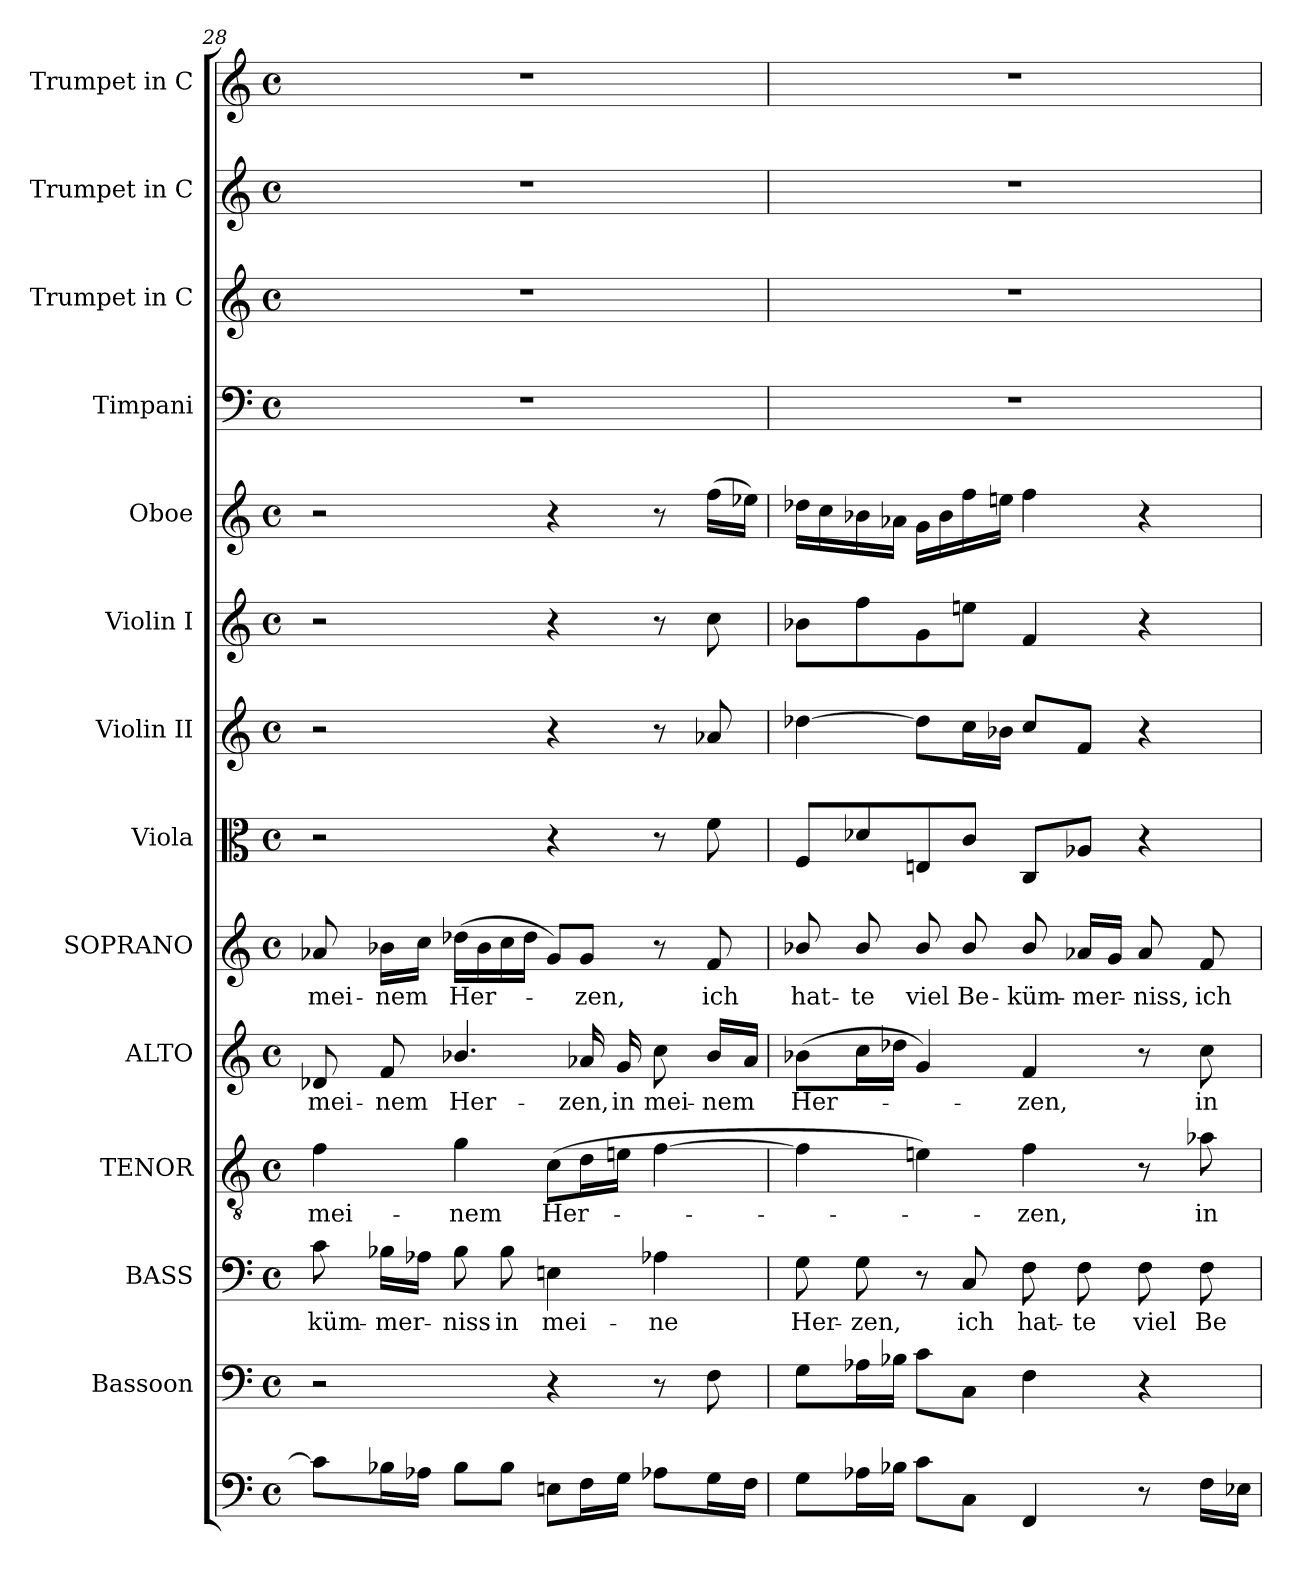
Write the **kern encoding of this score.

**kern	**kern	**kern	**text	**kern	**text	**kern	**text	**kern	**text	**kern	**kern	**kern	**kern	**kern	**kern	**kern	**kern
*part14	*part13	*part12	*part12	*part11	*part11	*part10	*part10	*part9	*part9	*part8	*part7	*part6	*part5	*part4	*part3	*part2	*part1
*staff14	*staff13	*staff12	*staff12	*staff11	*staff11	*staff10	*staff10	*staff9	*staff9	*staff8	*staff7	*staff6	*staff5	*staff4	*staff3	*staff2	*staff1
*	*I"Bassoon	*I"BASS	*	*I"TENOR	*	*I"ALTO	*	*I"SOPRANO	*	*I"Viola	*I"Violin II	*I"Violin I	*I"Oboe	*I"Timpani	*I"Trumpet in C	*I"Trumpet in C	*I"Trumpet in C
*	*	*	*	*	*	*I'Alto	*	*I'Soprano	*	*I'Viola	*I'Violin II	*I'Violin I	*I'Oboe	*I'Timp.	*	*	*
*clefF4	*clefF4	*clefF4	*	*clefGv2	*	*clefG2	*	*clefG2	*	*clefC3	*clefG2	*clefG2	*clefG2	*clefF4	*clefG2	*clefG2	*clefG2
*	*	*	*	*ITrd7c12	*	*	*	*	*	*	*	*	*	*	*	*	*
*k[]	*k[]	*k[]	*	*k[]	*	*k[]	*	*k[]	*	*k[]	*k[]	*k[]	*k[]	*k[]	*k[]	*k[]	*k[]
*C:	*C:	*C:	*	*C:	*	*C:	*	*C:	*	*C:	*C:	*C:	*C:	*C:	*C:	*C:	*C:
*M4/4	*M4/4	*M4/4	*	*M4/4	*	*M4/4	*	*M4/4	*	*M4/4	*M4/4	*M4/4	*M4/4	*M4/4	*M4/4	*M4/4	*M4/4
*met(c)	*met(c)	*met(c)	*	*met(c)	*	*met(c)	*	*met(c)	*	*met(c)	*met(c)	*met(c)	*met(c)	*met(c)	*met(c)	*met(c)	*met(c)
=28	=28	=28	=28	=28	=28	=28	=28	=28	=28	=28	=28	=28	=28	=28	=28	=28	=28
!	!	!	!LO:LY:b:color=#000000	!	!	!	!	!	!	!	!	!	!	!	!	!	!
!	!	!	!	!	!LO:LY:b:color=#000000	!	!	!	!	!	!	!	!	!	!	!	!
!	!	!	!	!	!	!	!LO:LY:b:color=#000000	!	!	!	!	!	!	!	!	!	!
!	!	!	!	!	!	!	!	!	!LO:LY:b:color=#000000	!	!	!	!	!	!	!	!
8ci\L]	2r	8ci\	-küm-	4Fi\	mei-	8d-Xi/	mei-	8a-Xi/	mei-	2r	2r	2r	2r	1r	1r	1r	1r
!	!	!	!LO:LY:b:color=#000000	!	!	!	!	!	!	!	!	!	!	!	!	!	!
!	!	!	!	!	!	!	!LO:LY:b:color=#000000	!	!	!	!	!	!	!	!	!	!
!	!	!	!	!	!	!	!	!	!LO:LY:b:color=#000000	!	!	!	!	!	!	!	!
16B-i\L	.	16B-i\LL	-mer-	.	.	8fi/	-nem	16b-i\LL	-nem	.	.	.	.	.	.	.	.
16A-Xi\JJ	.	16A-Xi\JJ	.	.	.	.	.	16cci\JJ	.	.	.	.	.	.	.	.	.
!	!	!	!LO:LY:b:color=#000000	!	!	!	!	!	!	!	!	!	!	!	!	!	!
!	!	!	!	!	!LO:LY:b:color=#000000	!	!	!	!	!	!	!	!	!	!	!	!
!	!	!	!	!	!	!	!LO:LY:b:color=#000000	!	!	!	!	!	!	!	!	!	!
!	!	!	!	!	!	!	!	!	!LO:LY:b:color=#000000	!	!	!	!	!	!	!	!
8B-i\L	.	8B-i\	-niss	4Gi\	-nem	4.b-i/	Her-	(16dd-Xi\LL	Her-	.	.	.	.	.	.	.	.
.	.	.	.	.	.	.	.	16b-i\	.	.	.	.	.	.	.	.	.
!	!	!	!LO:LY:b:color=#000000	!	!	!	!	!	!	!	!	!	!	!	!	!	!
8B-i\J	.	8B-i\	in	.	.	.	.	16cci\	.	.	.	.	.	.	.	.	.
.	.	.	.	.	.	.	.	16dd-i\JJ	.	.	.	.	.	.	.	.	.
!	!	!	!LO:LY:b:color=#000000	!	!	!	!	!	!	!	!	!	!	!	!	!	!
!	!	!	!	!	!LO:LY:b:color=#000000	!	!	!	!	!	!	!	!	!	!	!	!
8Eni\L	4r	4Eni\	mei-	(8Ci\L	Her-	.	.	8gi/L)	.	4r	4r	4r	4r	.	.	.	.
!	!	!	!	!	!	!	!LO:LY:b:color=#000000	!	!	!	!	!	!	!	!	!	!
!	!	!	!	!	!	!	!	!	!LO:LY:b:color=#000000	!	!	!	!	!	!	!	!
16Fi\L	.	.	.	16Di\L	.	16a-Xi/	-zen,	8gi/J	-zen,	.	.	.	.	.	.	.	.
!	!	!	!	!	!	!	!LO:LY:b:color=#000000	!	!	!	!	!	!	!	!	!	!
16Gi\JJ	.	.	.	16Eni\JJ	.	16gi/	in	.	.	.	.	.	.	.	.	.	.
!	!	!	!LO:LY:b:color=#000000	!	!	!	!	!	!	!	!	!	!	!	!	!	!
!	!	!	!	!	!	!	!LO:LY:b:color=#000000	!	!	!	!	!	!	!	!	!	!
8A-Xi\L	8r	4A-Xi\	-ne	[4Fi\	.	8cci\	mei-	8r	.	8r	8r	8r	8r	.	.	.	.
!	!	!	!	!	!	!	!LO:LY:b:color=#000000	!	!	!	!	!	!	!	!	!	!
!	!	!	!	!	!	!	!	!	!LO:LY:b:color=#000000	!	!	!	!	!	!	!	!
16Gi\L	8Fi\	.	.	.	.	16b-i/LL	-nem	8fi/	ich	8fi\	8a-Xi/	8cci\	(16ffi\LL	.	.	.	.
16Fi\JJ	.	.	.	.	.	16a-i/JJ	.	.	.	.	.	.	16ee-i\JJ)	.	.	.	.
=29	=29	=29	=29	=29	=29	=29	=29	=29	=29	=29	=29	=29	=29	=29	=29	=29	=29
!	!	!	!LO:LY:b:color=#000000	!	!	!	!	!	!	!	!	!	!	!	!	!	!
!	!	!	!	!	!	!	!LO:LY:b:color=#000000	!	!	!	!	!	!	!	!	!	!
!	!	!	!	!	!	!	!	!	!LO:LY:b:color=#000000	!	!	!	!	!	!	!	!
8Gi\L	8Gi\L	8Gi\	Her-	4Fi\]	.	(8b-i\L	Her-	8b-i/	hat-	8Fi/L	[4dd-Xi\	8b-i\L	16dd-Xi\LL	1r	1r	1r	1r
.	.	.	.	.	.	.	.	.	.	.	.	.	16cci\	.	.	.	.
!	!	!	!LO:LY:b:color=#000000	!	!	!	!	!	!	!	!	!	!	!	!	!	!
!	!	!	!	!	!	!	!	!	!LO:LY:b:color=#000000	!	!	!	!	!	!	!	!
16A-Xi\L	16A-Xi\L	8Gi\	-zen,	.	.	16cci\L	.	8b-i/	-te	8d-Xi/	.	8ffi\	16b-i\	.	.	.	.
16B-i\JJ	16B-i\JJ	.	.	.	.	16dd-Xi\JJ	.	.	.	.	.	.	16a-Xi\JJ	.	.	.	.
!	!	!	!	!	!	!	!	!	!LO:LY:b:color=#000000	!	!	!	!	!	!	!	!
8ci\L	8ci\L	8r	.	4Eni\)	.	4gi/)	.	8b-i/	viel	8Eni/	8dd-i\L]	8gi\	16gi\LL	.	.	.	.
.	.	.	.	.	.	.	.	.	.	.	.	.	16b-i\	.	.	.	.
!	!	!	!LO:LY:b:color=#000000	!	!	!	!	!	!	!	!	!	!	!	!	!	!
!	!	!	!	!	!	!	!	!	!LO:LY:b:color=#000000	!	!	!	!	!	!	!	!
8Ci\J	8Ci\J	8Ci/	ich	.	.	.	.	8b-i/	Be-	8ci/J	16cci\L	8eeni\J	16ffi\	.	.	.	.
.	.	.	.	.	.	.	.	.	.	.	16b-i\JJ	.	16eeni\JJ	.	.	.	.
!	!	!	!LO:LY:b:color=#000000	!	!	!	!	!	!	!	!	!	!	!	!	!	!
!	!	!	!	!	!LO:LY:b:color=#000000	!	!	!	!	!	!	!	!	!	!	!	!
!	!	!	!	!	!	!	!LO:LY:b:color=#000000	!	!	!	!	!	!	!	!	!	!
!	!	!	!	!	!	!	!	!	!LO:LY:b:color=#000000	!	!	!	!	!	!	!	!
4FFi/	4Fi\	8Fi\	hat-	4Fi\	-zen,	4fi/	-zen,	8b-i/	-küm-	8Ci/L	8cci/L	4fi/	4ffi\	.	.	.	.
!	!	!	!LO:LY:b:color=#000000	!	!	!	!	!	!	!	!	!	!	!	!	!	!
!	!	!	!	!	!	!	!	!	!LO:LY:b:color=#000000	!	!	!	!	!	!	!	!
.	.	8Fi\	-te	.	.	.	.	16a-Xi/LL	-mer-	8A-Xi/J	8fi/J	.	.	.	.	.	.
.	.	.	.	.	.	.	.	16gi/JJ	.	.	.	.	.	.	.	.	.
!	!	!	!LO:LY:b:color=#000000	!	!	!	!	!	!	!	!	!	!	!	!	!	!
!	!	!	!	!	!	!	!	!	!LO:LY:b:color=#000000	!	!	!	!	!	!	!	!
8r	4r	8Fi\	viel	8r	.	8r	.	8a-i/	-niss,	4r	4r	4r	4r	.	.	.	.
!	!	!	!LO:LY:b:color=#000000	!	!	!	!	!	!	!	!	!	!	!	!	!	!
!	!	!	!	!	!LO:LY:b:color=#000000	!	!	!	!	!	!	!	!	!	!	!	!
!	!	!	!	!	!	!	!LO:LY:b:color=#000000	!	!	!	!	!	!	!	!	!	!
!	!	!	!	!	!	!	!	!	!LO:LY:b:color=#000000	!	!	!	!	!	!	!	!
16Fi\LL	.	8Fi\	Be-	8A-Xi\	in	8cci\	in	8fi/	ich	.	.	.	.	.	.	.	.
16E-Xi\JJ	.	.	.	.	.	.	.	.	.	.	.	.	.	.	.	.	.
=	=	=	=	=	=	=	=	=	=	=	=	=	=	=	=	=	=
*-	*-	*-	*-	*-	*-	*-	*-	*-	*-	*-	*-	*-	*-	*-	*-	*-	*-
